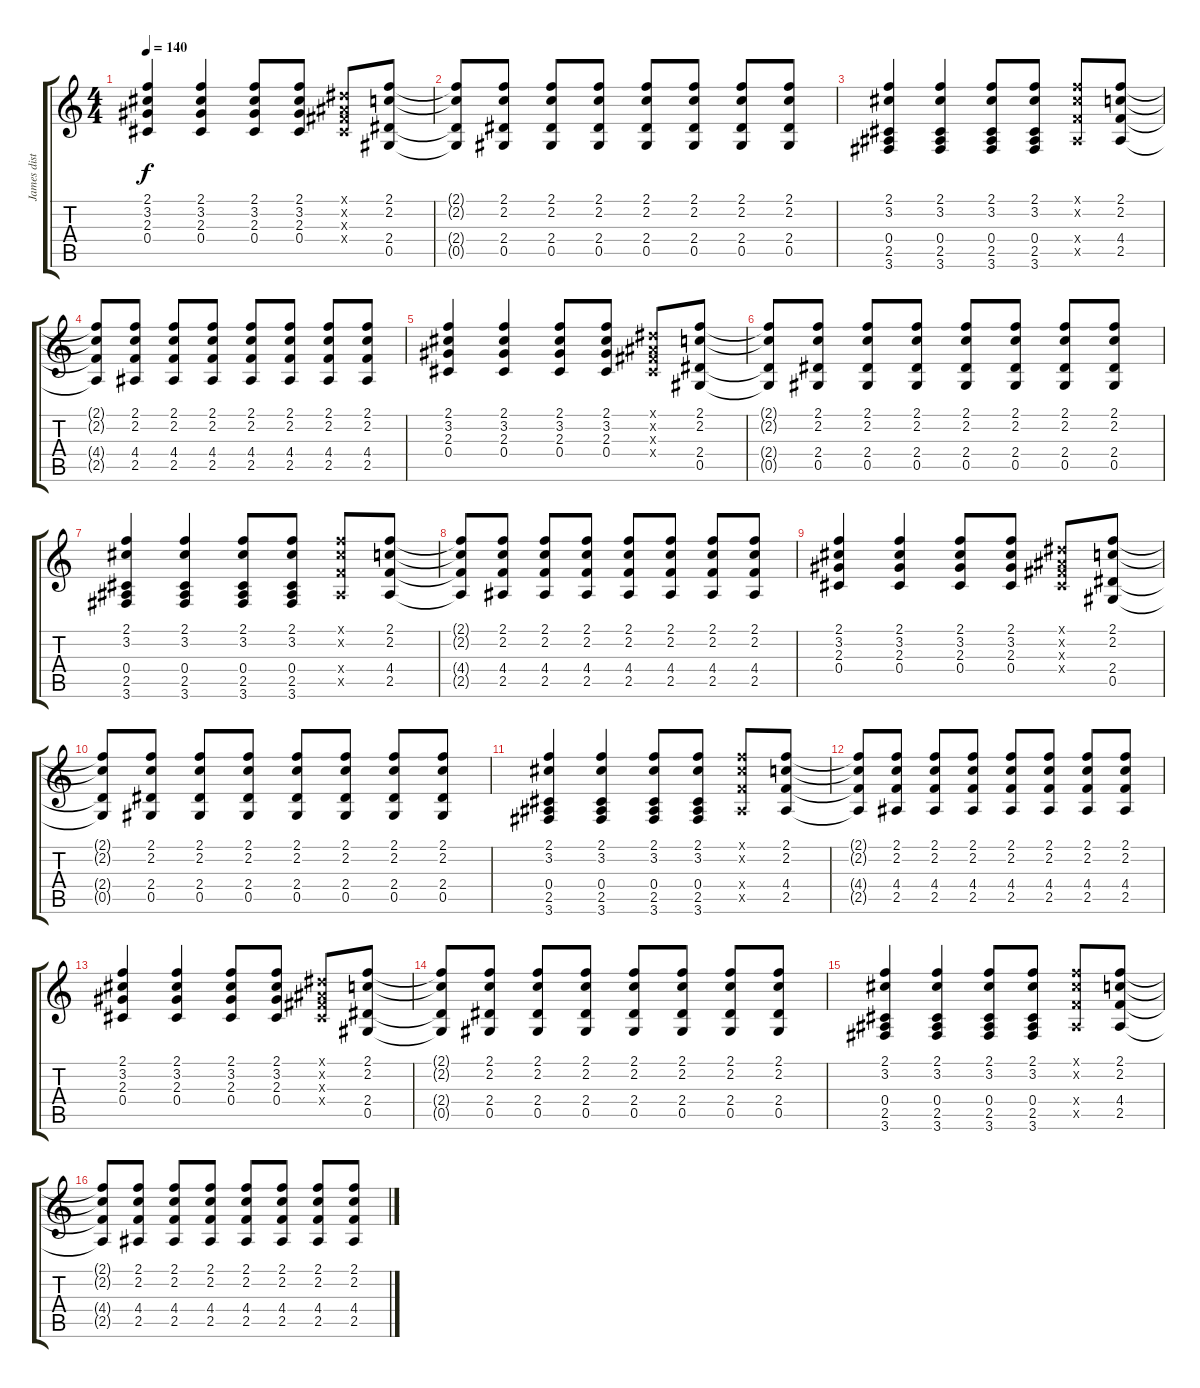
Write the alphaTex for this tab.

\track ("James distortion" "James dist") {instrument overdrivenguitar}
\staff {score tabs}
\tuning (Eb4 Bb3 Gb3 Db3 Ab2 Eb2) {hide}
\ts (4 4)
\tempo 140
\clef g2
\ks c
(2.1 3.2 2.3 0.4).4{dy f} (2.1 3.2 2.3 0.4).4 (2.1 3.2 2.3 0.4).8 (2.1 3.2 2.3 0.4).8 (0.1{x} 0.2{x} 0.3{x} 0.4{x}).8 (2.1 2.2 2.4 0.5).8 |
(2.1{t} 2.2{t} 2.4{t} 0.5{t}).8 (2.1 2.2 2.4 0.5).8 (2.1 2.2 2.4 0.5).8 (2.1 2.2 2.4 0.5).8 (2.1 2.2 2.4 0.5).8 (2.1 2.2 2.4 0.5).8 (2.1 2.2 2.4 0.5).8 (2.1 2.2 2.4 0.5).8 |
(2.1 3.2 0.4 2.5 3.6).4 (2.1 3.2 0.4 2.5 3.6).4 (2.1 3.2 0.4 2.5 3.6).8 (2.1 3.2 0.4 2.5 3.6).8 (2.1{x} 3.2{x} 4.4{x} 2.5{x}).8 (2.1 2.2 4.4 2.5).8 |
(2.1{t} 2.2{t} 4.4{t} 2.5{t}).8 (2.1 2.2 4.4 2.5).8 (2.1 2.2 4.4 2.5).8 (2.1 2.2 4.4 2.5).8 (2.1 2.2 4.4 2.5).8 (2.1 2.2 4.4 2.5).8 (2.1 2.2 4.4 2.5).8 (2.1 2.2 4.4 2.5).8 |
(2.1 3.2 2.3 0.4).4 (2.1 3.2 2.3 0.4).4 (2.1 3.2 2.3 0.4).8 (2.1 3.2 2.3 0.4).8 (0.1{x} 0.2{x} 0.3{x} 0.4{x}).8 (2.1 2.2 2.4 0.5).8 |
(2.1{t} 2.2{t} 2.4{t} 0.5{t}).8 (2.1 2.2 2.4 0.5).8 (2.1 2.2 2.4 0.5).8 (2.1 2.2 2.4 0.5).8 (2.1 2.2 2.4 0.5).8 (2.1 2.2 2.4 0.5).8 (2.1 2.2 2.4 0.5).8 (2.1 2.2 2.4 0.5).8 |
(2.1 3.2 0.4 2.5 3.6).4 (2.1 3.2 0.4 2.5 3.6).4 (2.1 3.2 0.4 2.5 3.6).8 (2.1 3.2 0.4 2.5 3.6).8 (2.1{x} 3.2{x} 4.4{x} 2.5{x}).8 (2.1 2.2 4.4 2.5).8 |
(2.1{t} 2.2{t} 4.4{t} 2.5{t}).8 (2.1 2.2 4.4 2.5).8 (2.1 2.2 4.4 2.5).8 (2.1 2.2 4.4 2.5).8 (2.1 2.2 4.4 2.5).8 (2.1 2.2 4.4 2.5).8 (2.1 2.2 4.4 2.5).8 (2.1 2.2 4.4 2.5).8 |
(2.1 3.2 2.3 0.4).4 (2.1 3.2 2.3 0.4).4 (2.1 3.2 2.3 0.4).8 (2.1 3.2 2.3 0.4).8 (0.1{x} 0.2{x} 0.3{x} 0.4{x}).8 (2.1 2.2 2.4 0.5).8 |
(2.1{t} 2.2{t} 2.4{t} 0.5{t}).8 (2.1 2.2 2.4 0.5).8 (2.1 2.2 2.4 0.5).8 (2.1 2.2 2.4 0.5).8 (2.1 2.2 2.4 0.5).8 (2.1 2.2 2.4 0.5).8 (2.1 2.2 2.4 0.5).8 (2.1 2.2 2.4 0.5).8 |
(2.1 3.2 0.4 2.5 3.6).4 (2.1 3.2 0.4 2.5 3.6).4 (2.1 3.2 0.4 2.5 3.6).8 (2.1 3.2 0.4 2.5 3.6).8 (2.1{x} 3.2{x} 4.4{x} 2.5{x}).8 (2.1 2.2 4.4 2.5).8 |
(2.1{t} 2.2{t} 4.4{t} 2.5{t}).8 (2.1 2.2 4.4 2.5).8 (2.1 2.2 4.4 2.5).8 (2.1 2.2 4.4 2.5).8 (2.1 2.2 4.4 2.5).8 (2.1 2.2 4.4 2.5).8 (2.1 2.2 4.4 2.5).8 (2.1 2.2 4.4 2.5).8 |
(2.1 3.2 2.3 0.4).4 (2.1 3.2 2.3 0.4).4 (2.1 3.2 2.3 0.4).8 (2.1 3.2 2.3 0.4).8 (0.1{x} 0.2{x} 0.3{x} 0.4{x}).8 (2.1 2.2 2.4 0.5).8 |
(2.1{t} 2.2{t} 2.4{t} 0.5{t}).8 (2.1 2.2 2.4 0.5).8 (2.1 2.2 2.4 0.5).8 (2.1 2.2 2.4 0.5).8 (2.1 2.2 2.4 0.5).8 (2.1 2.2 2.4 0.5).8 (2.1 2.2 2.4 0.5).8 (2.1 2.2 2.4 0.5).8 |
(2.1 3.2 0.4 2.5 3.6).4 (2.1 3.2 0.4 2.5 3.6).4 (2.1 3.2 0.4 2.5 3.6).8 (2.1 3.2 0.4 2.5 3.6).8 (2.1{x} 3.2{x} 4.4{x} 2.5{x}).8 (2.1 2.2 4.4 2.5).8 |
(2.1{t} 2.2{t} 4.4{t} 2.5{t}).8 (2.1 2.2 4.4 2.5).8 (2.1 2.2 4.4 2.5).8 (2.1 2.2 4.4 2.5).8 (2.1 2.2 4.4 2.5).8 (2.1 2.2 4.4 2.5).8 (2.1 2.2 4.4 2.5).8 (2.1 2.2 4.4 2.5).8
